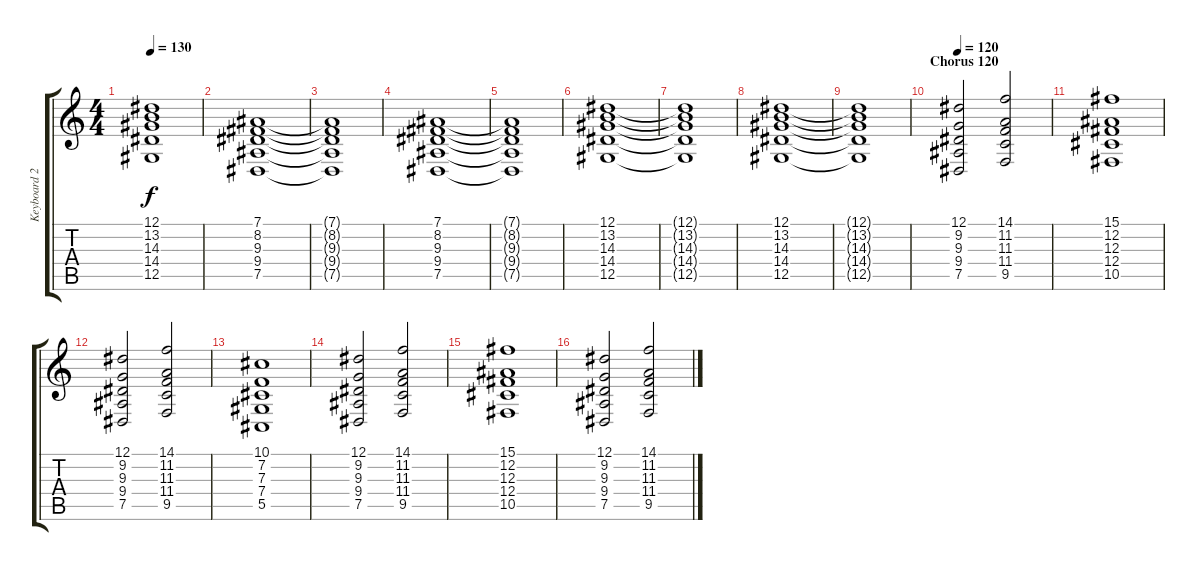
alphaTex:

\track ("Keyboard 2" "Keyboard 2") {instrument stringensemble2}
\staff {score tabs}
\tuning (Eb4 Bb3 Gb3 Db3 Ab2 Eb2) {hide}
\ts (4 4)
\tempo 130
\clef g2
\ks c
(12.1{t} 13.2{t} 14.3{t} 14.4{t} 12.5{t}).1{dy f} |
(7.1 8.2 9.3 9.4 7.5).1 |
(7.1{t} 8.2{t} 9.3{t} 9.4{t} 7.5{t}).1 |
(7.1 8.2 9.3 9.4 7.5).1 |
(7.1{t} 8.2{t} 9.3{t} 9.4{t} 7.5{t}).1 |
(12.1 13.2 14.3 14.4 12.5).1 |
(12.1{t} 13.2{t} 14.3{t} 14.4{t} 12.5{t}).1 |
(12.1 13.2 14.3 14.4 12.5).1 |
(12.1{t} 13.2{t} 14.3{t} 14.4{t} 12.5{t}).1 |
\section ("" "Chorus 120")
\tempo 120
(12.1 9.2 9.3 9.4 7.5).2{instrument stringensemble1} (14.1 11.2 11.3 11.4 9.5).2 |
(15.1 12.2 12.3 12.4 10.5).1 |
(12.1 9.2 9.3 9.4 7.5).2 (14.1 11.2 11.3 11.4 9.5).2 |
(10.1 7.2 7.3 7.4 5.5).1 |
(12.1 9.2 9.3 9.4 7.5).2 (14.1 11.2 11.3 11.4 9.5).2 |
(15.1 12.2 12.3 12.4 10.5).1 |
(12.1 9.2 9.3 9.4 7.5).2 (14.1 11.2 11.3 11.4 9.5).2
